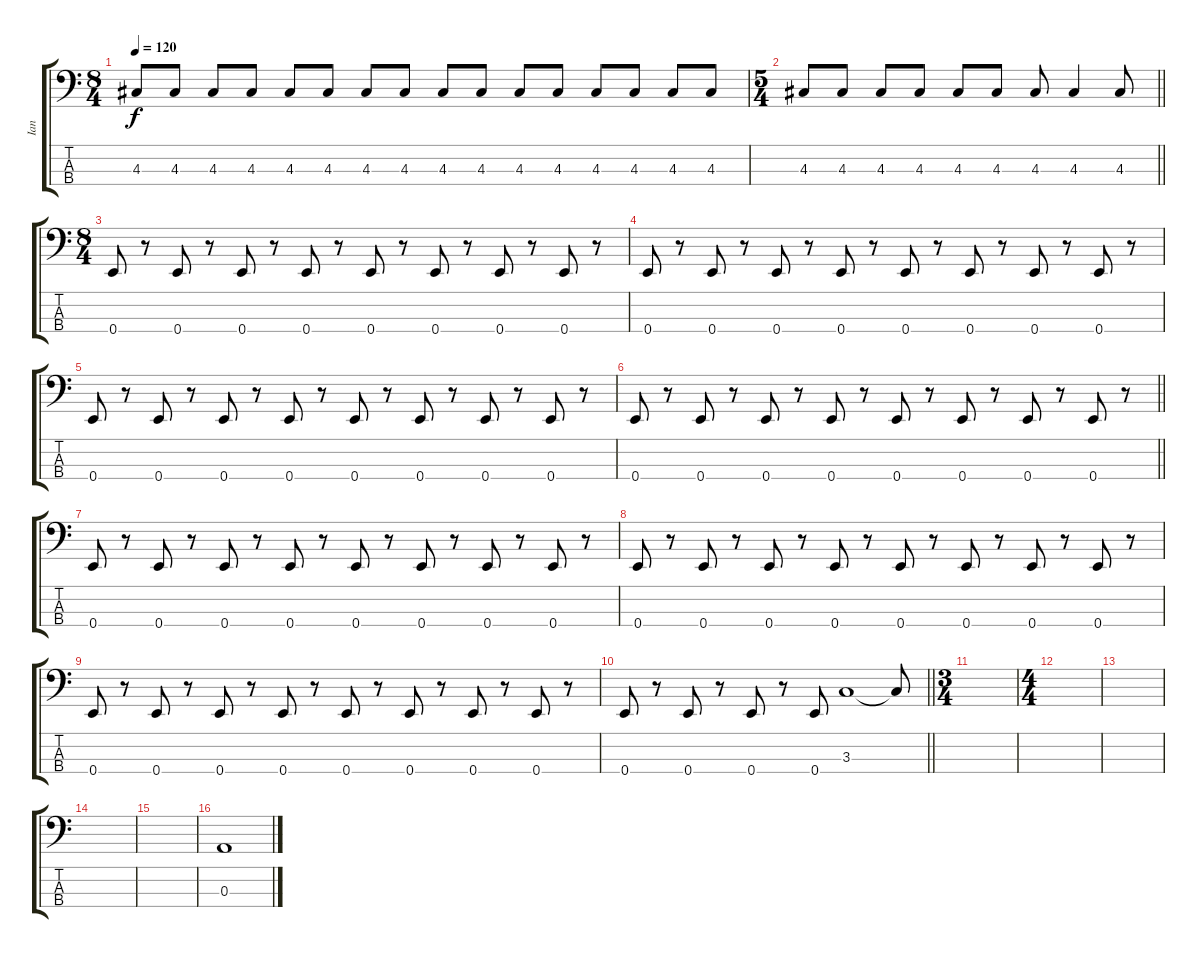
\track ("Ian" "Ian") {instrument electricbasspick}
\staff {score tabs}
\tuning (G2 D2 A1 E1) {hide}
\ts (8 4)
\tempo 120
\clef f4
\ks c
4.3.8{dy f} 4.3.8 4.3.8 4.3.8 4.3.8 4.3.8 4.3.8 4.3.8 4.3.8 4.3.8 4.3.8 4.3.8 4.3.8 4.3.8 4.3.8 4.3.8 |
\ts (5 4)
\barLineRight lightlight
4.3.8 4.3.8 4.3.8 4.3.8 4.3.8 4.3.8 4.3.8 4.3.4 4.3.8 |
\ts (8 4)
0.4.8 r.8 0.4.8 r.8 0.4.8 r.8 0.4.8 r.8 0.4.8 r.8 0.4.8 r.8 0.4.8 r.8 0.4.8 r.8 |
0.4.8 r.8 0.4.8 r.8 0.4.8 r.8 0.4.8 r.8 0.4.8 r.8 0.4.8 r.8 0.4.8 r.8 0.4.8 r.8 |
0.4.8 r.8 0.4.8 r.8 0.4.8 r.8 0.4.8 r.8 0.4.8 r.8 0.4.8 r.8 0.4.8 r.8 0.4.8 r.8 |
\barLineRight lightlight
0.4.8 r.8 0.4.8 r.8 0.4.8 r.8 0.4.8 r.8 0.4.8 r.8 0.4.8 r.8 0.4.8 r.8 0.4.8 r.8 |
0.4.8 r.8 0.4.8 r.8 0.4.8 r.8 0.4.8 r.8 0.4.8 r.8 0.4.8 r.8 0.4.8 r.8 0.4.8 r.8 |
0.4.8 r.8 0.4.8 r.8 0.4.8 r.8 0.4.8 r.8 0.4.8 r.8 0.4.8 r.8 0.4.8 r.8 0.4.8 r.8 |
0.4.8 r.8 0.4.8 r.8 0.4.8 r.8 0.4.8 r.8 0.4.8 r.8 0.4.8 r.8 0.4.8 r.8 0.4.8 r.8 |
\barLineRight lightlight
0.4.8 r.8 0.4.8 r.8 0.4.8 r.8 0.4.8 3.3.1 3.3{t}.8 |
\ts (3 4)
|
\ts (4 4)
|
|
|
|
0.3.1
